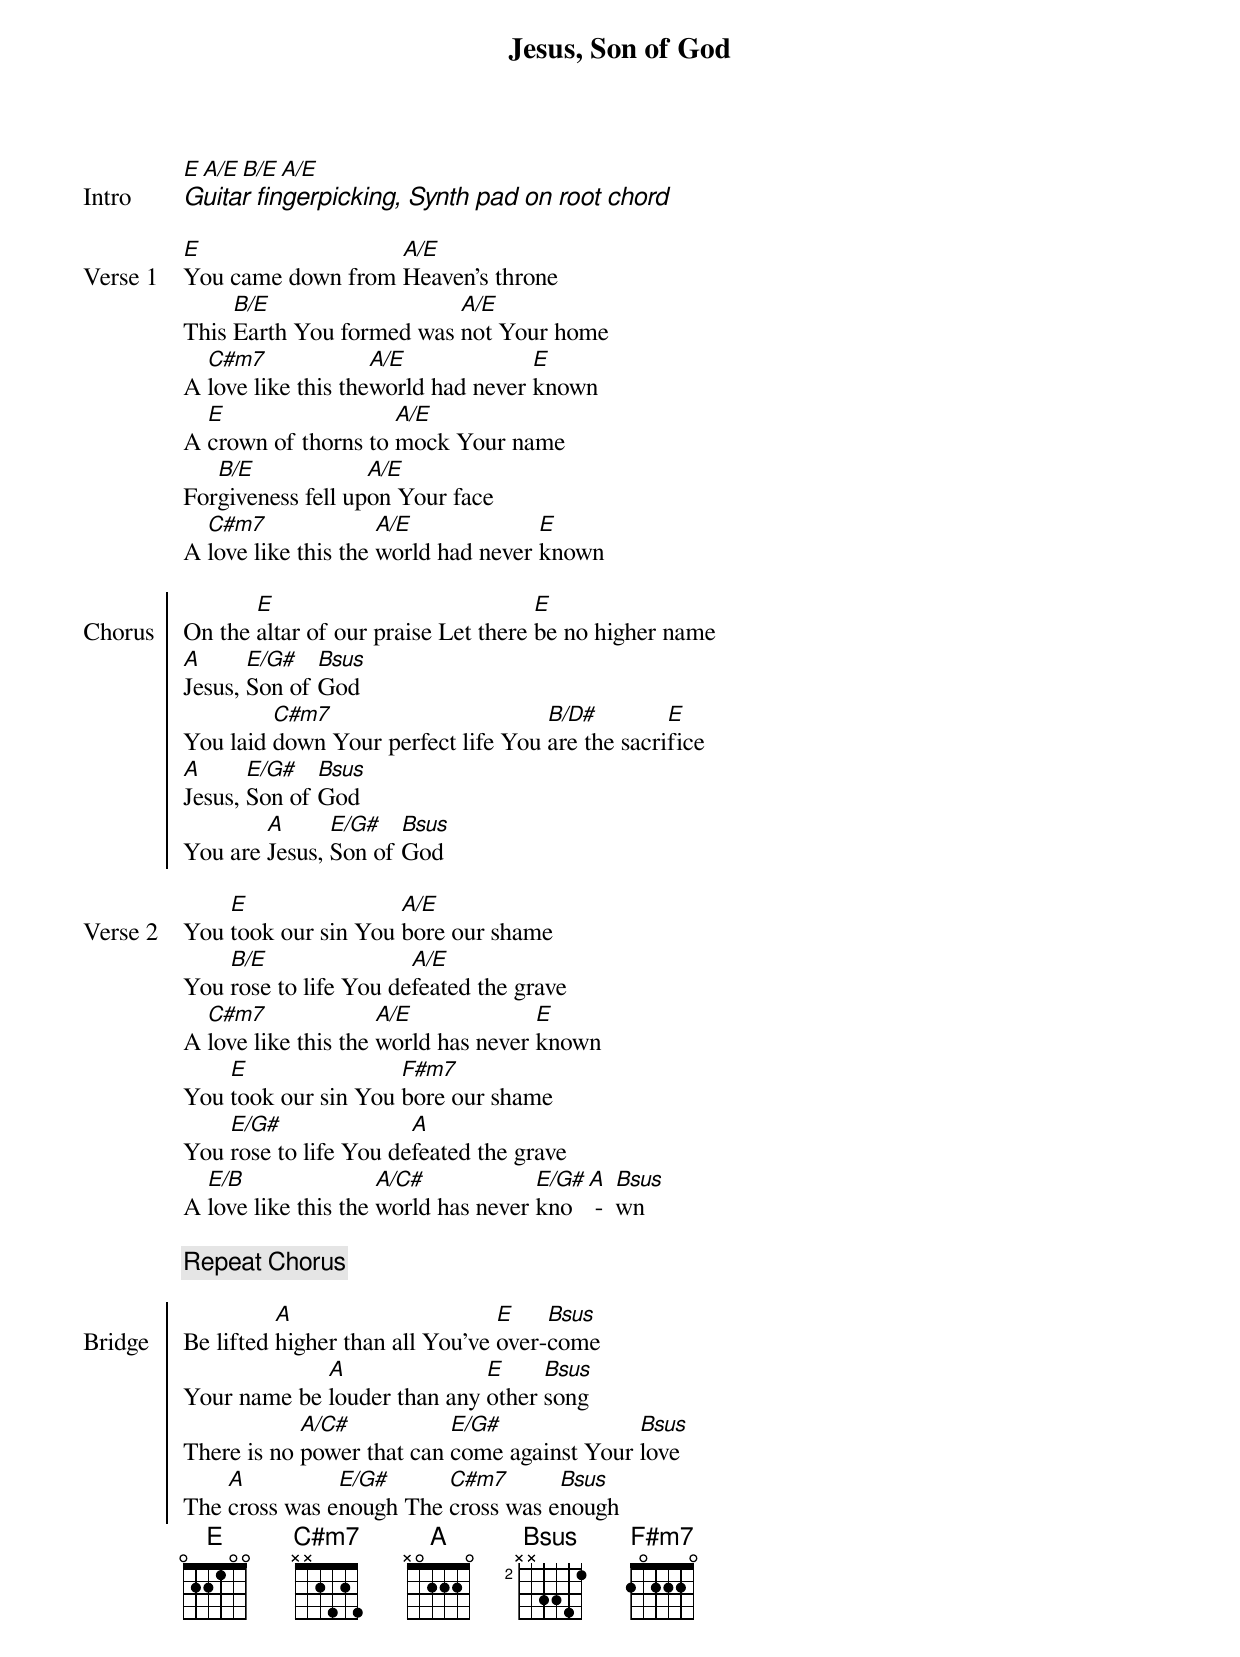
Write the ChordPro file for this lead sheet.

{title: Jesus, Son of God}
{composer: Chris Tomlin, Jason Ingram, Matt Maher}
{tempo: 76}
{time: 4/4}
{transpose: 5}
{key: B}

{start_of_verse: Intro}
[B][E/B][F#/B][E/B]
{ci: Guitar fingerpicking, Synth pad on root chord}
{end_of_verse: Intro}

{start_of_verse: Verse 1}
[B]You came down from [E/B]Heaven's throne
This [F#/B]Earth You formed was [E/B]not Your home
A [G#m7]love like this the[E/B]world had never [B]known
A [B]crown of thorns to [E/B]mock Your name
For[F#/B]giveness fell up[E/B]on Your face
A [G#m7]love like this the [E/B]world had never [B]known
{end_of_verse: Verse 1}

{soc: Chorus}
On the [B]altar of our praise Let there [B]be no higher name
[E]Jesus, [B/D#]Son of [F#sus]God
You laid [G#m7]down Your perfect life You [F#/A#]are the sacri[B]fice
[E]Jesus, [B/D#]Son of [F#sus]God
You are [E]Jesus, [B/D#]Son of [F#sus]God
{eoc: Chorus}

{start_of_verse: Verse 2}
You [B]took our sin You [E/B]bore our shame
You [F#/B]rose to life You de[E/B]feated the grave
A [G#m7]love like this the [E/B]world has never [B]known
You [B]took our sin You [C#m7]bore our shame
You [B/D#]rose to life You de[E]feated the grave
A [B/F#]love like this the [E/G#]world has never [B/D#]kno [E] -  [F#sus]wn
{end_of_verse: Verse 2}

{c: Repeat Chorus}

{soc: Bridge}
Be lifted [E]higher than all You've [B]over-[F#sus]come
Your name be [E]louder than any [B]other [F#sus]song
There is no [E/G#]power that can [B/D#]come against Your [F#sus]love
The [E]cross was e[B/D#]nough The [G#m7]cross was e[F#sus]nough
{eoc: Bridge}
